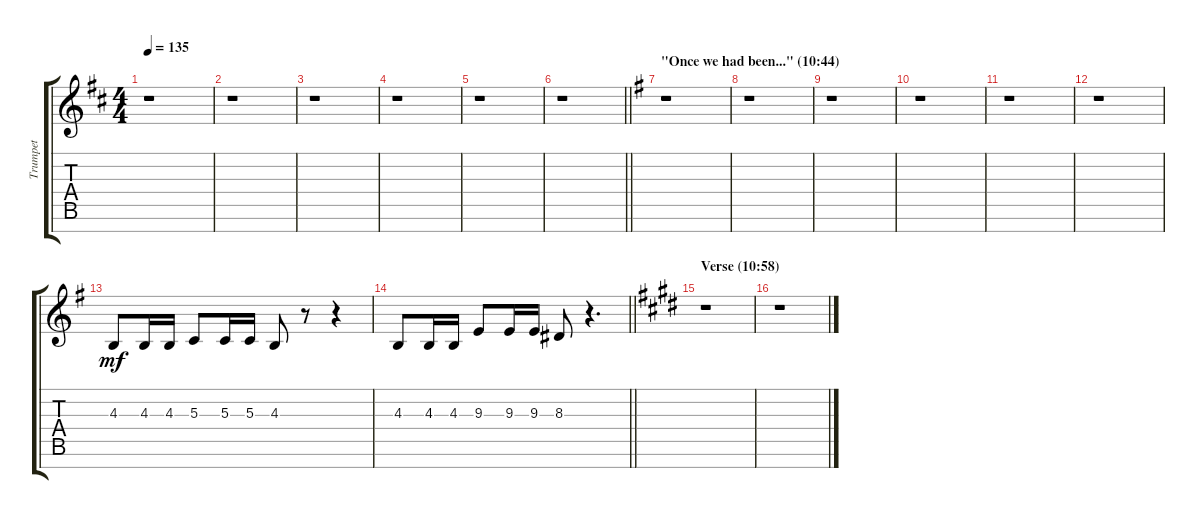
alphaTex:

\track ("Trumpet" "Trumpet") {instrument trumpet}
\staff {score tabs}
\tuning (E4 B3 G3 D3 A2 E2 B1) {hide}
\ts (4 4)
\tempo 135
\clef g2
\ks bminor
r.1{dy mf} |
r.1 |
r.1 |
r.1 |
r.1 |
\barLineRight lightlight
r.1 |
\section ("" "\"Once we had been...\" (10:44)")
\ks eminor
r.1 |
r.1 |
r.1 |
r.1 |
r.1 |
r.1 |
4.3.8 4.3.16 4.3.16 5.3.8 5.3.16 5.3.16 4.3.8 r.8 r.4 |
\barLineRight lightlight
4.3.8 4.3.16 4.3.16 9.3.8 9.3.16 9.3.16 8.3.8 r.4{d} |
\section ("" "Verse (10:58)")
\ks c#minor
r.1 |
r.1
